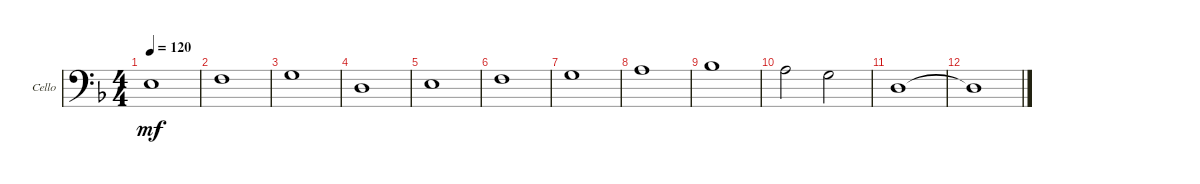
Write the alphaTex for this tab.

\defaultSystemsLayout 4
\bracketExtendMode groupsimilarinstruments
\firstSystemTrackNameOrientation horizontal
\otherSystemsTrackNameOrientation horizontal
\track ("Cello" "Cello") {instrument cello}
\staff {score}
\tuning (A3 D3 G2 C2)
\ts (4 4)
\tempo 120
\clef f4
\ks dminor
9.3.1{dy mf} |
10.3.1 |
5.2.1 |
0.2.1 |
2.2.1 |
3.2.1 |
5.2.1 |
7.2.1 |
1.1.1 |
0.1.2 5.2.2 |
0.2.1 |
0.2{t}.1
